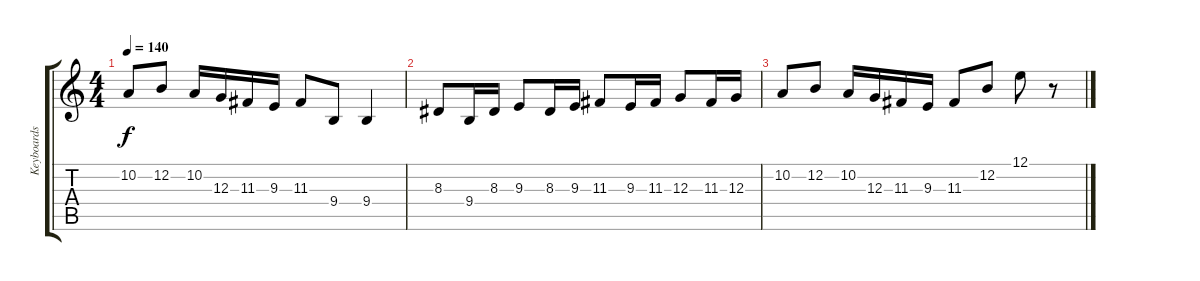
\track ("Keyboards" "Keyboards") {instrument pad1newage}
\staff {score tabs}
\tuning (E4 B3 G3 D3 A2 E2) {hide}
\ts (4 4)
\tempo 140
\clef g2
\ks c
10.2.8{dy f} 12.2.8 10.2.16 12.3.16 11.3.16 9.3.16 11.3.8 9.4.8 9.4.4 |
8.3.8 9.4.16 8.3.16 9.3.8 8.3.16 9.3.16 11.3.8 9.3.16 11.3.16 12.3.8 11.3.16 12.3.16 |
10.2.8 12.2.8 10.2.16 12.3.16 11.3.16 9.3.16 11.3.8 12.2.8 12.1.8 r.8
